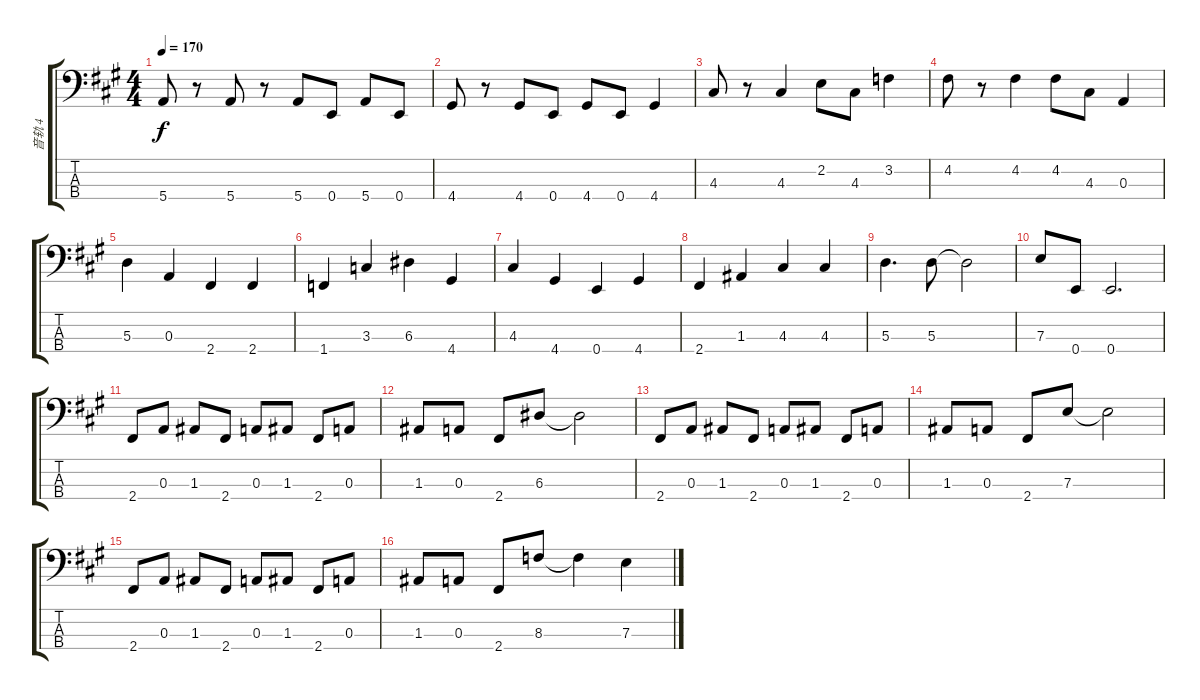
\track ("音轨 4" "音轨 4") {instrument electricbassfinger}
\staff {score tabs}
\tuning (G2 D2 A1 E1) {hide}
\ts (4 4)
\tempo 170
\clef f4
\ks a
5.4.8{dy f} r.8 5.4.8 r.8 5.4.8 0.4.8 5.4.8 0.4.8 |
4.4.8 r.8 4.4.8 0.4.8 4.4.8 0.4.8 4.4.4 |
4.3.8 r.8 4.3.4 2.2.8 4.3.8 3.2.4 |
4.2.8 r.8 4.2.4 4.2.8 4.3.8 0.3.4 |
5.3.4 0.3.4 2.4.4 2.4.4 |
1.4.4 3.3.4 6.3.4 4.4.4 |
4.3.4 4.4.4 0.4.4 4.4.4 |
2.4.4 1.3.4 4.3.4 4.3.4 |
5.3.4{d} 5.3.8 5.3{t}.2 |
7.3.8 0.4.8 0.4.2{d} |
2.4.8 0.3.8 1.3.8 2.4.8 0.3.8 1.3.8 2.4.8 0.3.8 |
1.3.8 0.3.8 2.4.8 6.3.8 6.3{t}.2 |
2.4.8 0.3.8 1.3.8 2.4.8 0.3.8 1.3.8 2.4.8 0.3.8 |
1.3.8 0.3.8 2.4.8 7.3.8 7.3{t}.2 |
2.4.8 0.3.8 1.3.8 2.4.8 0.3.8 1.3.8 2.4.8 0.3.8 |
1.3.8 0.3.8 2.4.8 8.3.8 8.3{t}.4 7.3.4
